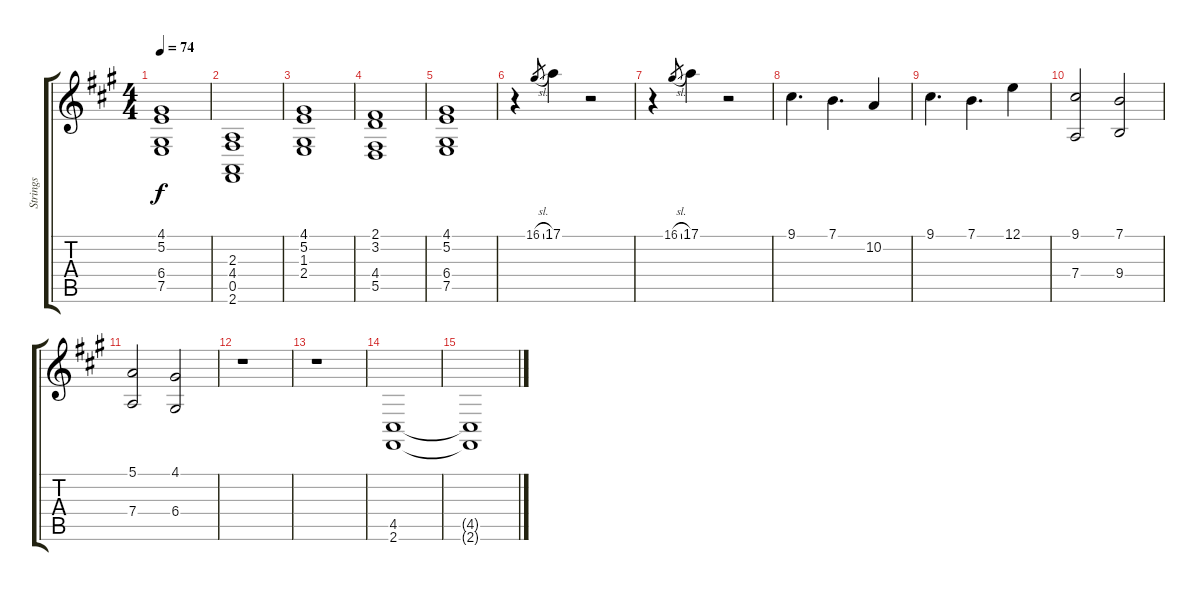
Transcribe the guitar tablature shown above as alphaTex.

\track ("Strings" "Strings") {instrument stringensemble1}
\staff {score tabs}
\tuning (E4 B3 G3 D3 A2 E2) {hide}
\ts (4 4)
\tempo 74
\clef g2
\ks a
(4.1 5.2 6.4 7.5).1{dy f} |
(2.3 4.4 0.5 2.6).1 |
(4.1 5.2 1.3 2.4).1 |
(2.1 3.2 4.4 5.5).1 |
(4.1 5.2 6.4 7.5).1 |
r.4{volume 10} 16.1{sl}.8{gr} 17.1.4 r.2 |
r.4{volume 10} 16.1{sl}.8{gr} 17.1.4 r.2 |
9.1.4{d instrument stringensemble2} 7.1.4{d} 10.2.4 |
9.1.4{d} 7.1.4{d} 12.1.4 |
(9.1 7.4).2 (7.1 9.4).2 |
(5.1 7.4).2 (4.1 6.4).2 |
r.1 |
r.1 |
(4.5 2.6).1 |
(4.5{t} 2.6{t}).1
